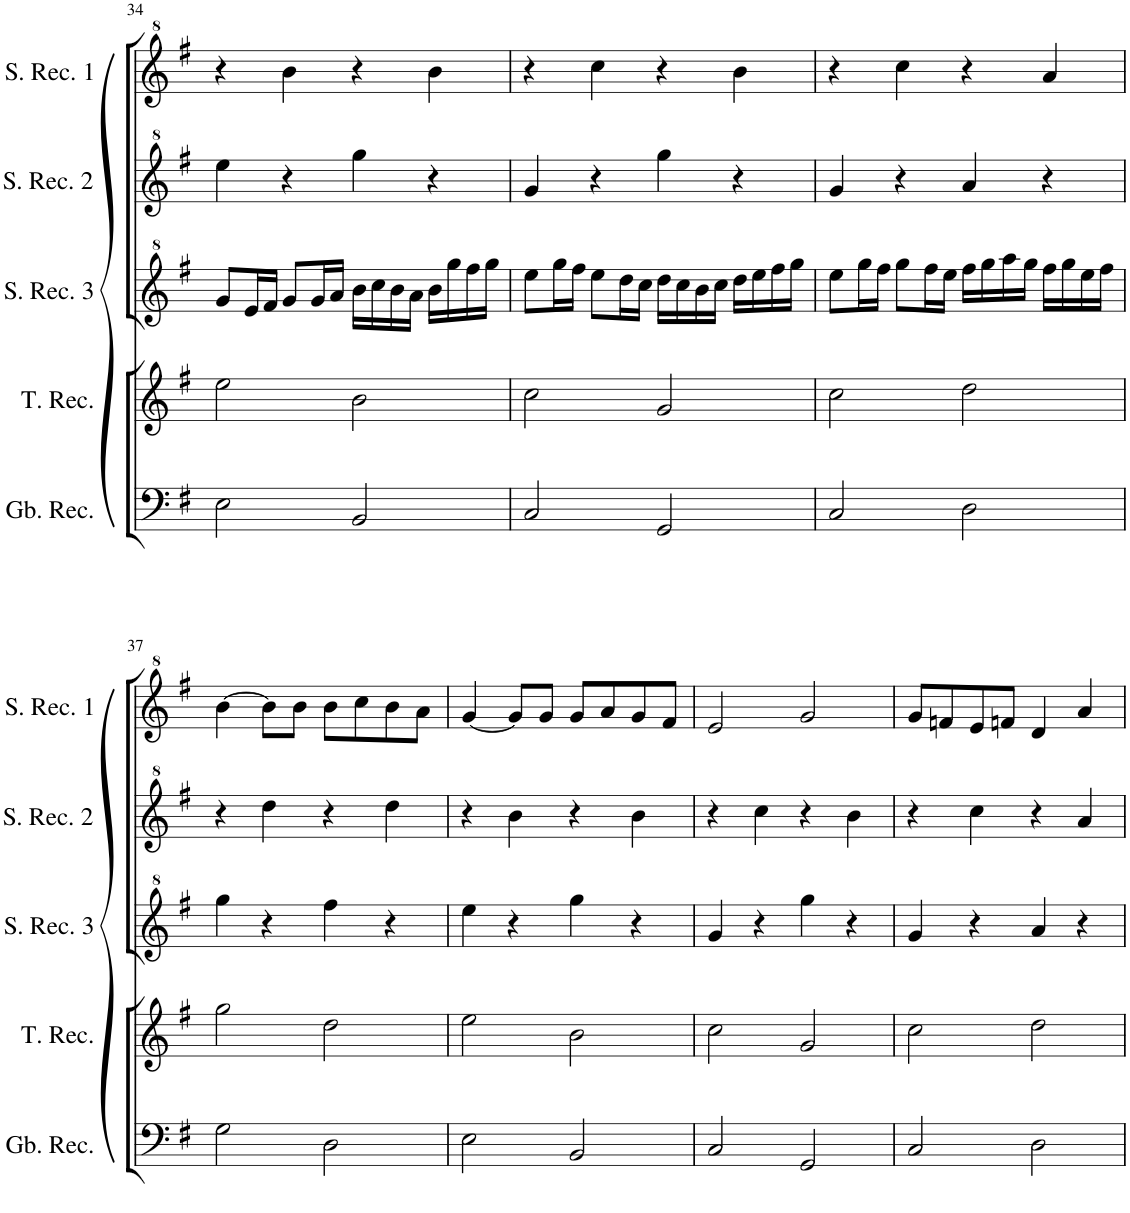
**kern	**kern	**kern	**kern	**kern
*part5	*part4	*part3	*part2	*part1
*staff5	*staff4	*staff3	*staff2	*staff1
*I"Greatbass Recorder	*I"Tenor Recorder	*I"Soprano Recorder 3	*I"Soprano Recorder 2	*I"Soprano Recorder 1
*I'Gb. Rec.	*I'T. Rec.	*I'S. Rec. 3	*I'S. Rec. 2	*I'S. Rec. 1
!!LO:PB:g=z
*clefF4	*clefG2	*clefG^2	*clefG^2	*clefG^2
*Trd-7c-12	*	*	*	*
*k[f#]	*k[f#]	*k[f#]	*k[f#]	*k[f#]
*M4/4	*M4/4	*M4/4	*M4/4	*M4/4
=34	=34	=34	=34	=34
2E\	2ee\	8gg/L	4eee\	4r
.	.	16ee/L	.	.
.	.	16ff#/JJ	.	.
.	.	8gg/L	4r	4bb\
.	.	16gg/L	.	.
.	.	16aa/JJ	.	.
2BB/	2b\	16bb\LL	4ggg\	4r
.	.	16ccc\	.	.
.	.	16bb\	.	.
.	.	16aa\JJ	.	.
.	.	16bb\LL	4r	4bb\
.	.	16ggg\	.	.
.	.	16fff#\	.	.
.	.	16ggg\JJ	.	.
=35	=35	=35	=35	=35
2C/	2cc\	8eee\L	4gg/	4r
.	.	16ggg\L	.	.
.	.	16fff#\JJ	.	.
.	.	8eee\L	4r	4ccc\
.	.	16ddd\L	.	.
.	.	16ccc\JJ	.	.
2GG/	2g/	16ddd\LL	4ggg\	4r
.	.	16ccc\	.	.
.	.	16bb\	.	.
.	.	16ccc\JJ	.	.
.	.	16ddd\LL	4r	4bb\
.	.	16eee\	.	.
.	.	16fff#\	.	.
.	.	16ggg\JJ	.	.
=36	=36	=36	=36	=36
2C/	2cc\	8eee\L	4gg/	4r
.	.	16ggg\L	.	.
.	.	16fff#\JJ	.	.
.	.	8ggg\L	4r	4ccc\
.	.	16fff#\L	.	.
.	.	16eee\JJ	.	.
2D\	2dd\	16fff#\LL	4aa/	4r
.	.	16ggg\	.	.
.	.	16aaa\	.	.
.	.	16ggg\JJ	.	.
.	.	16fff#\LL	4r	4aa/
.	.	16ggg\	.	.
.	.	16eee\	.	.
.	.	16fff#\JJ	.	.
!!LO:LB:g=z
=37	=37	=37	=37	=37
2G\	2gg\	4ggg\	4r	[4bb\
.	.	4r	4ddd\	8bb\L]
.	.	.	.	8bb\J
2D\	2dd\	4fff#\	4r	8bb\L
.	.	.	.	8ccc\
.	.	4r	4ddd\	8bb\
.	.	.	.	8aa\J
=38	=38	=38	=38	=38
2E\	2ee\	4eee\	4r	[4gg/
.	.	4r	4bb\	8gg/L]
.	.	.	.	8gg/J
2BB/	2b\	4ggg\	4r	8gg/L
.	.	.	.	8aa/
.	.	4r	4bb\	8gg/
.	.	.	.	8ff#/J
=39	=39	=39	=39	=39
2C/	2cc\	4gg/	4r	2ee/
.	.	4r	4ccc\	.
2GG/	2g/	4ggg\	4r	2gg/
.	.	4r	4bb\	.
=40	=40	=40	=40	=40
2C/	2cc\	4gg/	4r	8gg/L
.	.	.	.	8ffn/
.	.	4r	4ccc\	8ee/
.	.	.	.	8ffn/J
2D\	2dd\	4aa/	4r	4dd/
.	.	4r	4aa/	4aa/
=	=	=	=	=
*-	*-	*-	*-	*-
